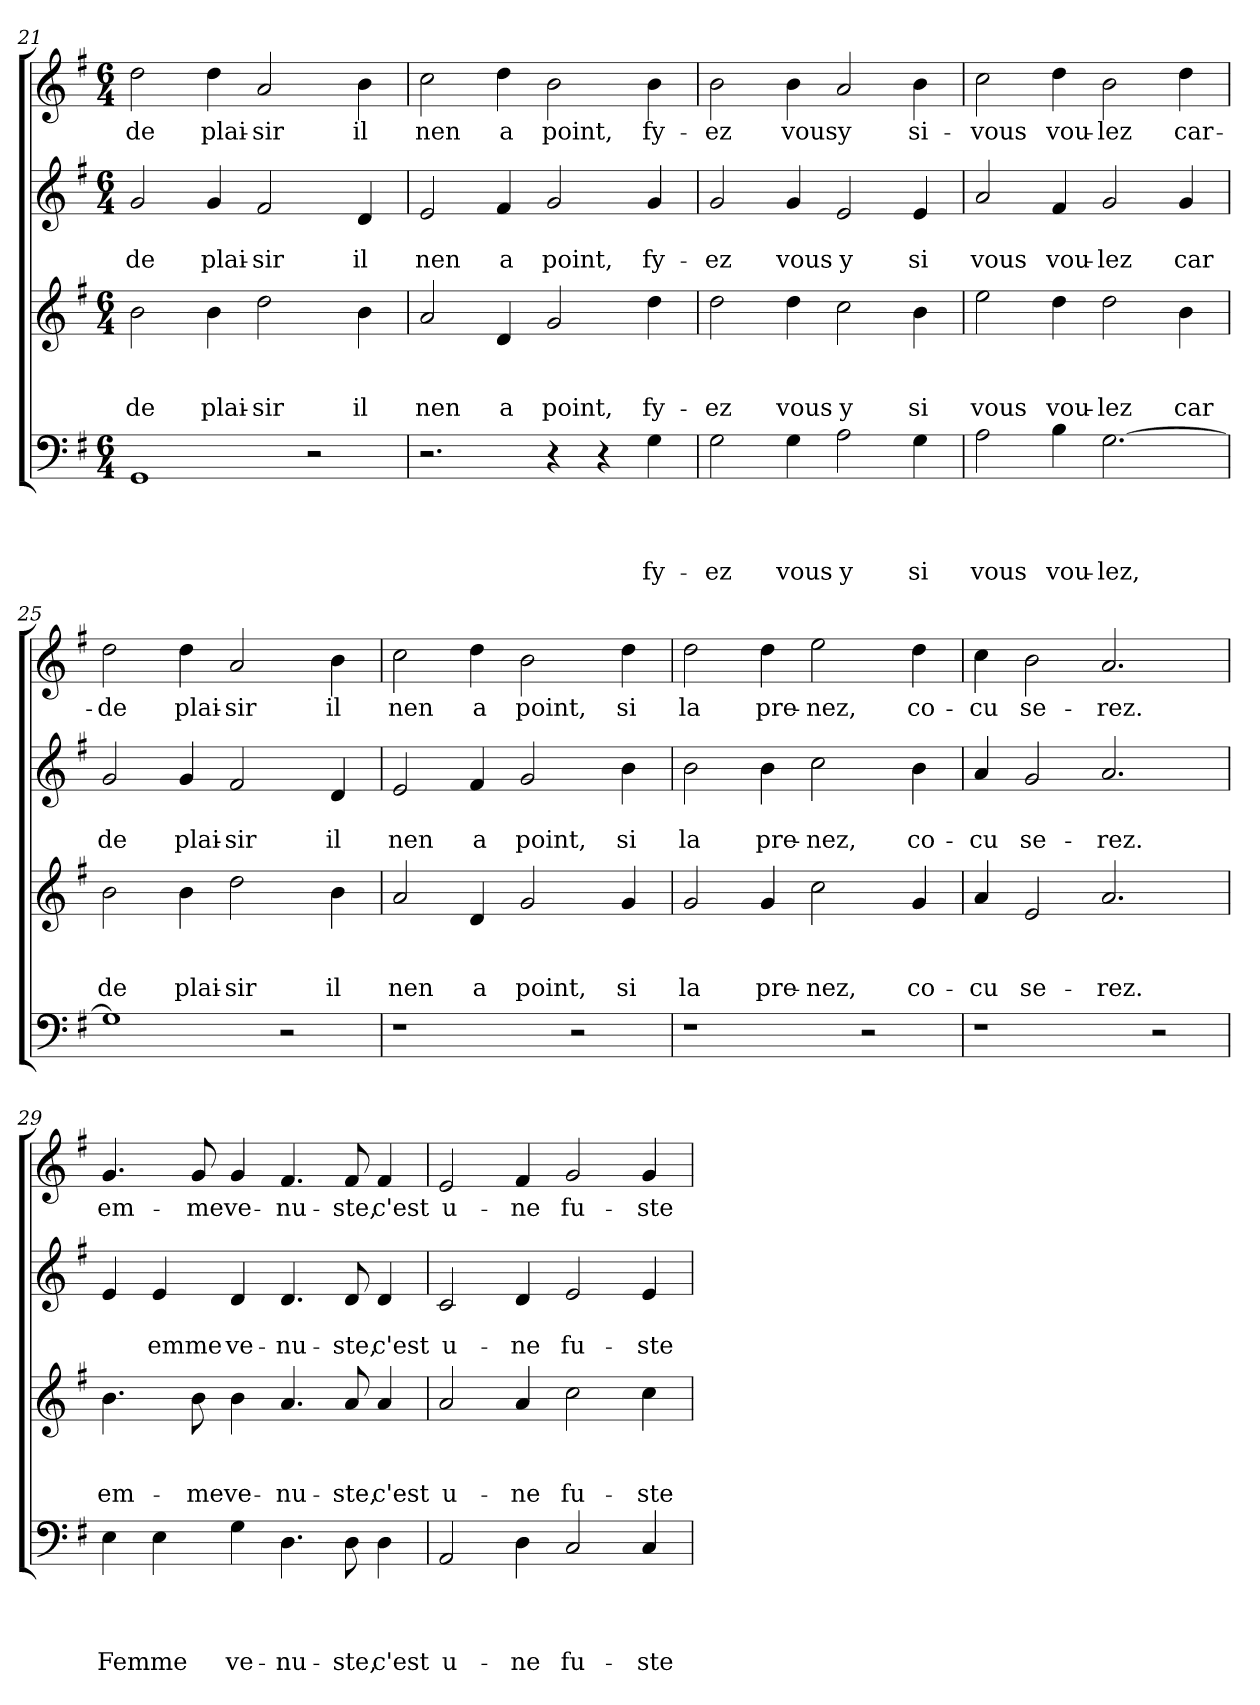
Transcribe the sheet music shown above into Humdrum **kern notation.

**kern	**text	**text	**text	**text	**kern	**text	**text	**text	**kern	**text	**text	**kern	**text
*part4	*part4	*part4	*part4	*part4	*part3	*part3	*part3	*part3	*part2	*part2	*part2	*part1	*part1
*staff4	*staff4	*staff4	*staff4	*staff4	*staff3	*staff3	*staff3	*staff3	*staff2	*staff2	*staff2	*staff1	*staff1
*clefF4	*	*	*	*	*clefG2	*	*	*	*clefG2	*	*	*clefG2	*
*	*	*	*	*	*ITrd7c12	*	*	*	*	*	*	*	*
*k[f#]	*	*	*	*	*k[f#]	*	*	*	*k[f#]	*	*	*k[f#]	*
*G:	*	*	*	*	*G:	*	*	*	*G:	*	*	*G:	*
*M6/4	*	*	*	*	*M6/4	*	*	*	*M6/4	*	*	*M6/4	*
=21	=21	=21	=21	=21	=21	=21	=21	=21	=21	=21	=21	=21	=21
!	!	!	!	!	!	!	!	!LO:LY:b	!	!	!LO:LY:b	!	!LO:LY:b
1GG	.	.	.	.	2B\	.	.	de	2g/	.	de	2dd\	de
!	!	!	!	!	!	!	!	!LO:LY:b	!	!	!LO:LY:b	!	!LO:LY:b
.	.	.	.	.	4B\	.	.	plai-	4g/	.	plai-	4dd\	plai-
!	!	!	!	!	!	!	!	!LO:LY:b	!	!	!LO:LY:b	!	!LO:LY:b
.	.	.	.	.	2d\	.	.	-sir	2f#/	.	-sir	2a/	-sir
2r	.	.	.	.	.	.	.	.	.	.	.	.	.
!	!	!	!	!	!	!	!	!LO:LY:b	!	!	!LO:LY:b	!	!LO:LY:b
.	.	.	.	.	4B\	.	.	il	4d/	.	il	4b\	il
=22	=22	=22	=22	=22	=22	=22	=22	=22	=22	=22	=22	=22	=22
!	!	!	!	!	!	!	!	!LO:LY:b	!	!	!LO:LY:b	!	!LO:LY:b
2.r	.	.	.	.	2A/	.	.	nen	2e/	.	nen	2cc\	nen
!	!	!	!	!	!	!	!	!LO:LY:b	!	!	!LO:LY:b	!	!LO:LY:b
.	.	.	.	.	4D/	.	.	a	4f#/	.	a	4dd\	a
!	!	!	!	!	!	!	!	!LO:LY:b	!	!	!LO:LY:b	!	!LO:LY:b
4r	.	.	.	.	2G/	.	.	point,	2g/	.	point,	2b\	point,
4r	.	.	.	.	.	.	.	.	.	.	.	.	.
!	!	!	!	!LO:LY:b	!	!	!	!LO:LY:b	!	!	!LO:LY:b	!	!LO:LY:b
4G\	.	.	.	fy-	4d\	.	.	fy-	4g/	.	fy-	4b\	fy-
=23	=23	=23	=23	=23	=23	=23	=23	=23	=23	=23	=23	=23	=23
!	!	!	!	!LO:LY:b	!	!	!	!LO:LY:b	!	!	!LO:LY:b	!	!LO:LY:b
2G\	.	.	.	-ez	2d\	.	.	-ez	2g/	.	-ez	2b\	-ez
!	!	!	!	!LO:LY:b	!	!	!	!LO:LY:b	!	!	!LO:LY:b	!	!LO:LY:b
4G\	.	.	.	vous	4d\	.	.	vous	4g/	.	vous	4b\	vous­y
!	!	!	!	!LO:LY:b	!	!	!	!LO:LY:b	!	!	!LO:LY:b	!	!
2A\	.	.	.	y	2c\	.	.	y	2e/	.	y	2a/	.
!	!	!	!	!LO:LY:b	!	!	!	!LO:LY:b	!	!	!LO:LY:b	!	!LO:LY:b
4G\	.	.	.	si	4B\	.	.	si	4e/	.	si	4b\	si-
=24	=24	=24	=24	=24	=24	=24	=24	=24	=24	=24	=24	=24	=24
!	!	!	!	!LO:LY:b	!	!	!	!LO:LY:b	!	!	!LO:LY:b	!	!LO:LY:b
2A\	.	.	.	vous	2e\	.	.	vous	2a/	.	vous	2cc\	-vous
!	!	!	!	!LO:LY:b	!	!	!	!LO:LY:b	!	!	!LO:LY:b	!	!LO:LY:b
4B\	.	.	.	vou-	4d\	.	.	vou-	4f#/	.	vou-	4dd\	vou-
!	!	!	!	!LO:LY:b	!	!	!	!LO:LY:b	!	!	!LO:LY:b	!	!LO:LY:b
[>2.G\	.	.	.	-lez,	2d\	.	.	-lez	2g/	.	-lez	2b\	-lez
!	!	!	!	!	!	!	!	!LO:LY:b	!	!	!LO:LY:b	!	!LO:LY:b
.	.	.	.	.	4B\	.	.	car	4g/	.	car	4dd\	car-
=25	=25	=25	=25	=25	=25	=25	=25	=25	=25	=25	=25	=25	=25
!	!	!	!	!	!	!	!	!LO:LY:b	!	!	!LO:LY:b	!	!LO:LY:b
1G]	.	.	.	.	2B\	.	.	de	2g/	.	de	2dd\	-de
!	!	!	!	!	!	!	!	!LO:LY:b	!	!	!LO:LY:b	!	!LO:LY:b
.	.	.	.	.	4B\	.	.	plai-	4g/	.	plai-	4dd\	plai-
!	!	!	!	!	!	!	!	!LO:LY:b	!	!	!LO:LY:b	!	!LO:LY:b
.	.	.	.	.	2d\	.	.	-sir	2f#/	.	-sir	2a/	-sir
2r	.	.	.	.	.	.	.	.	.	.	.	.	.
!	!	!	!	!	!	!	!	!LO:LY:b	!	!	!LO:LY:b	!	!LO:LY:b
.	.	.	.	.	4B\	.	.	il	4d/	.	il	4b\	il
!!LO:LB:g=z
=26	=26	=26	=26	=26	=26	=26	=26	=26	=26	=26	=26	=26	=26
!	!	!	!	!	!	!	!	!LO:LY:b	!	!	!LO:LY:b	!	!LO:LY:b
1r	.	.	.	.	2A/	.	.	nen	2e/	.	nen	2cc\	nen
!	!	!	!	!	!	!	!	!LO:LY:b	!	!	!LO:LY:b	!	!LO:LY:b
.	.	.	.	.	4D/	.	.	a	4f#/	.	a	4dd\	a
!	!	!	!	!	!	!	!	!LO:LY:b	!	!	!LO:LY:b	!	!LO:LY:b
.	.	.	.	.	2G/	.	.	point,	2g/	.	point,	2b\	point,
2r	.	.	.	.	.	.	.	.	.	.	.	.	.
!	!	!	!	!	!	!	!	!LO:LY:b	!	!	!LO:LY:b	!	!LO:LY:b
.	.	.	.	.	4G/	.	.	si	4b\	.	si	4dd\	si
=27	=27	=27	=27	=27	=27	=27	=27	=27	=27	=27	=27	=27	=27
!	!	!	!	!	!	!	!	!LO:LY:b	!	!	!LO:LY:b	!	!LO:LY:b
1r	.	.	.	.	2G/	.	.	la	2b\	.	la	2dd\	la
!	!	!	!	!	!	!	!	!LO:LY:b	!	!	!LO:LY:b	!	!LO:LY:b
.	.	.	.	.	4G/	.	.	pre-	4b\	.	pre-	4dd\	pre-
!	!	!	!	!	!	!	!	!LO:LY:b	!	!	!LO:LY:b	!	!LO:LY:b
.	.	.	.	.	2c\	.	.	-nez,	2cc\	.	-nez,	2ee\	-nez,
2r	.	.	.	.	.	.	.	.	.	.	.	.	.
!	!	!	!	!	!	!	!	!LO:LY:b	!	!	!LO:LY:b	!	!LO:LY:b
.	.	.	.	.	4G/	.	.	co-	4b\	.	co-	4dd\	co-
=28	=28	=28	=28	=28	=28	=28	=28	=28	=28	=28	=28	=28	=28
!	!	!	!	!	!	!	!	!LO:LY:b	!	!	!LO:LY:b	!	!LO:LY:b
1r	.	.	.	.	4A/	.	.	-cu	4a/	.	-cu	4cc\	-cu
!	!	!	!	!	!	!	!	!LO:LY:b	!	!	!LO:LY:b	!	!LO:LY:b
.	.	.	.	.	2E/	.	.	se-	2g/	.	se-	2b\	se-
!	!	!	!	!	!	!	!	!LO:LY:b	!	!	!LO:LY:b	!	!LO:LY:b
.	.	.	.	.	2.A/	.	.	-rez.	2.a/	.	-rez.	2.a/	-rez.
2r	.	.	.	.	.	.	.	.	.	.	.	.	.
=29	=29	=29	=29	=29	=29	=29	=29	=29	=29	=29	=29	=29	=29
!	!	!	!	!LO:LY:b	!	!	!	!LO:LY:b	!	!	!	!	!LO:LY:b
4E\	.	.	.	Fem­me	4.B\	.	.	em-	4e/	.	.	4.g/	em-
!	!	!	!	!	!	!	!	!	!	!	!LO:LY:b	!	!
4E\	.	.	.	.	.	.	.	.	4e/	.	em­me	.	.
!	!	!	!	!	!	!	!	!LO:LY:b	!	!	!	!	!LO:LY:b
.	.	.	.	.	8B\	.	.	-meve-	.	.	.	8g/	-meve-
!	!	!	!	!LO:LY:b	!	!	!	!	!	!	!LO:LY:b	!	!
4G\	.	.	.	ve-	4B\	.	.	.	4d/	.	ve-	4g/	.
!	!	!	!	!LO:LY:b	!	!	!	!LO:LY:b	!	!	!LO:LY:b	!	!LO:LY:b
4.D\	.	.	.	-nu-	4.A/	.	.	-nu-	4.d/	.	-nu-	4.f#/	-nu-
!	!	!	!	!LO:LY:b	!	!	!	!LO:LY:b	!	!	!LO:LY:b	!	!LO:LY:b
8D\	.	.	.	-ste,	8A/	.	.	-ste,	8d/	.	-ste,	8f#/	-ste,
!	!	!	!	!LO:LY:b	!	!	!	!LO:LY:b	!	!	!LO:LY:b	!	!LO:LY:b
4D\	.	.	.	c'est	4A/	.	.	c'est	4d/	.	c'est	4f#/	c'est
=30	=30	=30	=30	=30	=30	=30	=30	=30	=30	=30	=30	=30	=30
!	!	!	!	!LO:LY:b	!	!	!	!LO:LY:b	!	!	!LO:LY:b	!	!LO:LY:b
2AA/	.	.	.	u-	2A/	.	.	u-	2c/	.	u-	2e/	u-
!	!	!	!	!LO:LY:b	!	!	!	!LO:LY:b	!	!	!LO:LY:b	!	!LO:LY:b
4D\	.	.	.	-ne	4A/	.	.	-ne	4d/	.	-ne	4f#/	-ne
!	!	!	!	!LO:LY:b	!	!	!	!LO:LY:b	!	!	!LO:LY:b	!	!LO:LY:b
2C/	.	.	.	fu-	2c\	.	.	fu-	2e/	.	fu-	2g/	fu-
!	!	!	!	!LO:LY:b	!	!	!	!LO:LY:b	!	!	!LO:LY:b	!	!LO:LY:b
4C/	.	.	.	-ste	4c\	.	.	-ste	4e/	.	-ste	4g/	-ste
=	=	=	=	=	=	=	=	=	=	=	=	=	=
*-	*-	*-	*-	*-	*-	*-	*-	*-	*-	*-	*-	*-	*-
